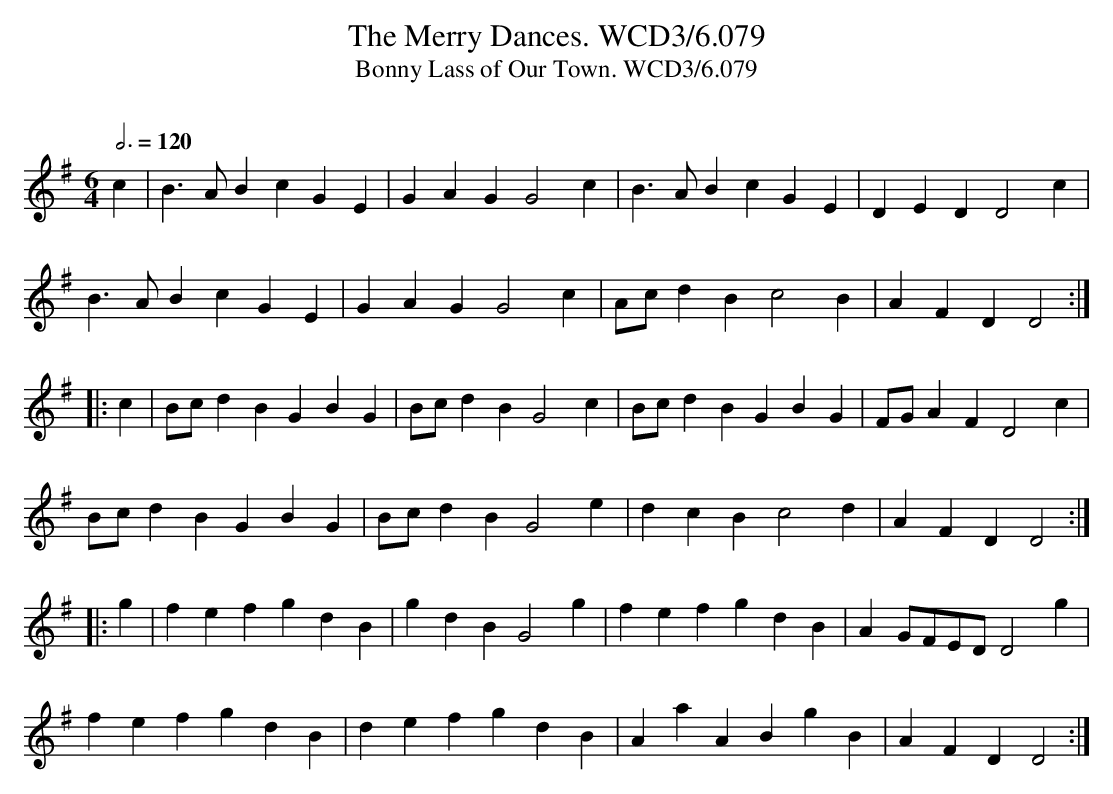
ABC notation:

X:1
T:Merry Dances. WCD3/6.079, The
O:
T:Bonny Lass of Our Town. WCD3/6.079
M:6/4
L:1/4
Q:3/4=120
K:G
c|B3/ A/ B cGE|GAG G2 c|B3/ A/ B cGE|DED D2 c|
B3/ A/ B cGE|GAG G2 c|A/c/ d B c2 B|AFD D2:|
|:c|B/c/ dB GBG|B/c/ dB G2 c|B/c/ dB GBG|F/G/ AF D2 c|
B/c/ dB GBG|B/c/ dB G2 e|dcB c2 d|AFD D2:|
|:g|fef gdB|gdB G2 g|fef gdB|A G/F/E/D/ D2 g|
fef gdB|def gdB|AaA BgB|AFD D2:|
